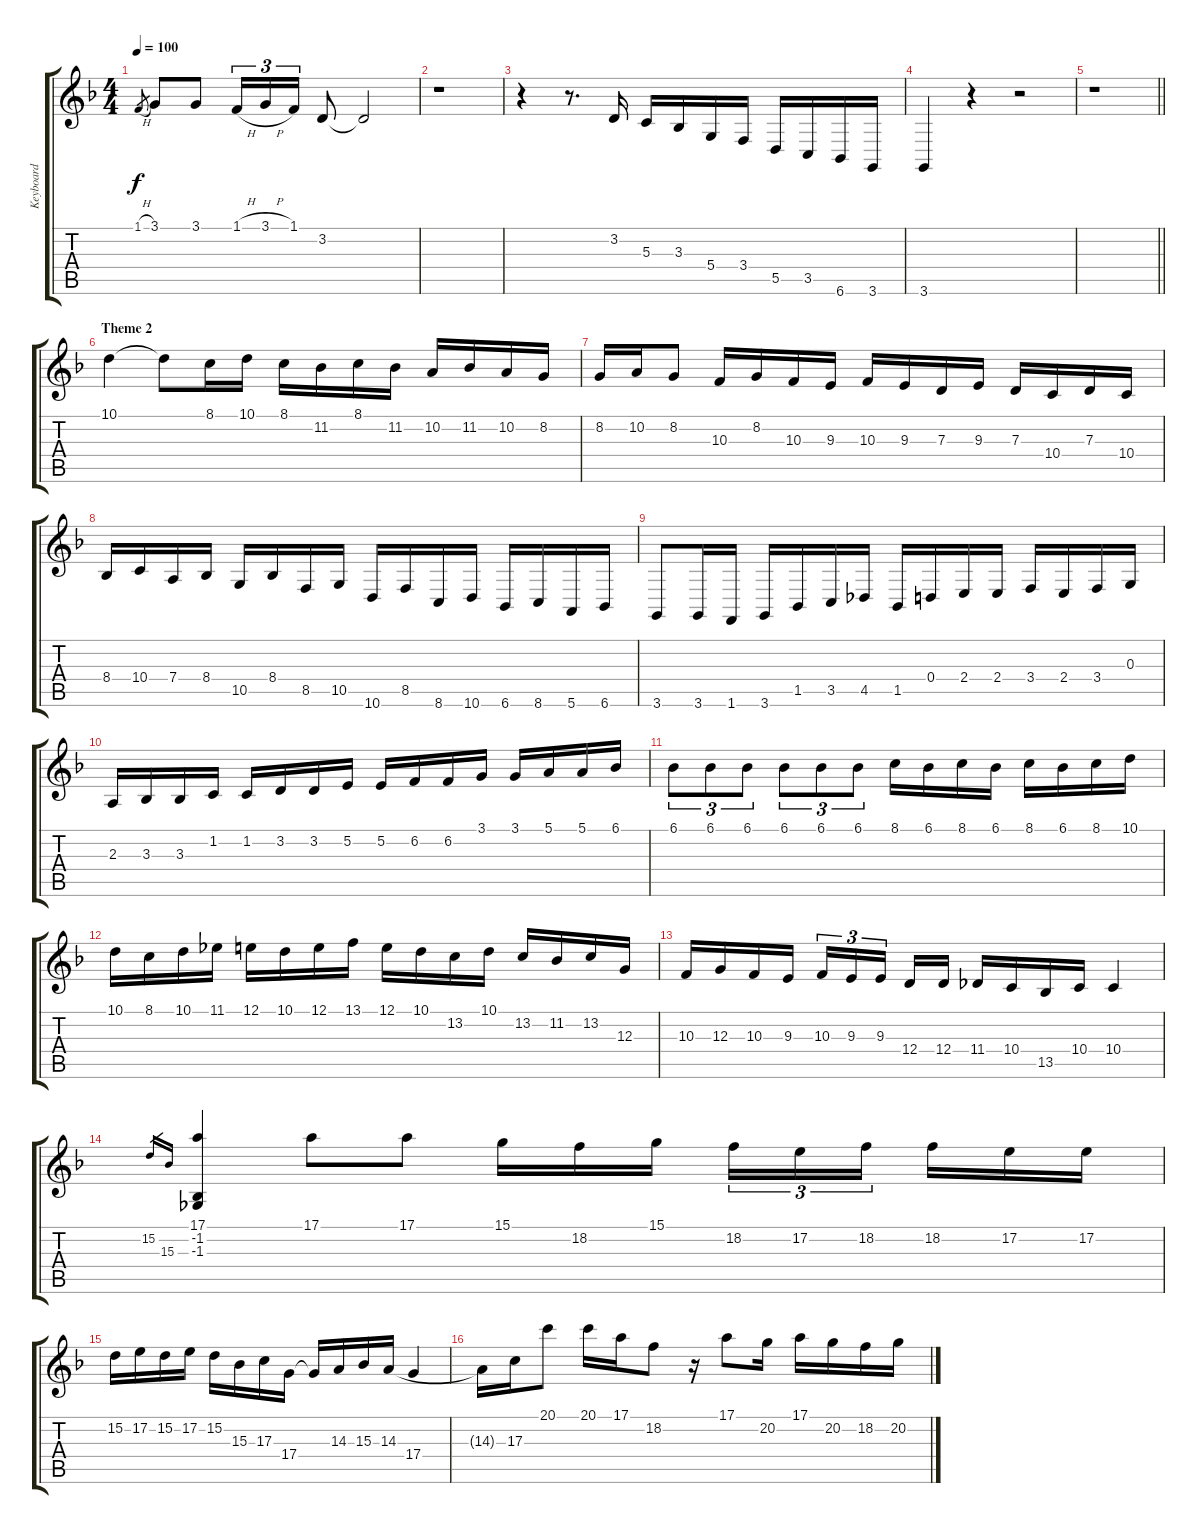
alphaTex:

\track ("Keyboard" "Keyboard") {instrument lead2sawtooth}
\staff {score tabs}
\tuning (E4 B3 G3 D3 A2 E2) {hide}
\ts (4 4)
\tempo 100
\clef g2
\ks f
1.1{h}.8{gr dy f} 3.1.8 3.1.8 1.1{h}.16{tu (3 2)} 3.1{h}.16{tu (3 2)} 1.1.16{tu (3 2)} 3.2.8 3.2{t}.2 |
r.1 |
r.4 r.8{d} 3.2.16 5.3.16 3.3.16 5.4.16 3.4.16 5.5.16 3.5.16 6.6.16 3.6.16 |
3.6.4 r.4 r.2 |
\barLineRight lightlight
r.1 |
\section ("" "Theme 2")
10.1.4 10.1{t}.8 8.1.16 10.1.16 8.1.16 11.2.16 8.1.16 11.2.16 10.2.16 11.2.16 10.2.16 8.2.16 |
8.2.16 10.2.16 8.2.8 10.3.16 8.2.16 10.3.16 9.3.16 10.3.16 9.3.16 7.3.16 9.3.16 7.3.16 10.4.16 7.3.16 10.4.16 |
8.4.16 10.4.16 7.4.16 8.4.16 10.5.16 8.4.16 8.5.16 10.5.16 10.6.16 8.5.16 8.6.16 10.6.16 6.6.16 8.6.16 5.6.16 6.6.16 |
3.6.8 3.6.16 1.6.16 3.6.16 1.5.16 3.5.16 4.5.16 1.5.16 0.4.16 2.4.16 2.4.16 3.4.16 2.4.16 3.4.16 0.3.16 |
2.3.16 3.3.16 3.3.16 1.2.16 1.2.16 3.2.16 3.2.16 5.2.16 5.2.16 6.2.16 6.2.16 3.1.16 3.1.16 5.1.16 5.1.16 6.1.16 |
6.1.8{tu (3 2)} 6.1.8{tu (3 2)} 6.1.8{tu (3 2)} 6.1.8{tu (3 2)} 6.1.8{tu (3 2)} 6.1.8{tu (3 2)} 8.1.16 6.1.16 8.1.16 6.1.16 8.1.16 6.1.16 8.1.16 10.1.16 |
10.1.16 8.1.16 10.1.16 11.1.16 12.1.16 10.1.16 12.1.16 13.1.16 12.1.16 10.1.16 13.2.16 10.1.16 13.2.16 11.2.16 13.2.16 12.3.16 |
10.3.16 12.3.16 10.3.16 9.3.16 10.3.16{tu (3 2)} 9.3.16{tu (3 2)} 9.3.16{tu (3 2)} 12.4.16 12.4.16 11.4.16 10.4.16 13.5.16 10.4.16 10.4.4 |
15.2.16{gr} 15.3.16{gr} (17.1 -1.2 -1.3).4 17.1.8 17.1.8 15.1.16 18.2.16 15.1.16 18.2.16{tu (3 2)} 17.2.16{tu (3 2)} 18.2.16{tu (3 2)} 18.2.16 17.2.16 17.2.16 |
15.2.16 17.2.16 15.2.16 17.2.16 15.2.16 15.3.16 17.3.16 17.4.16 17.4{t}.16 14.3.16 15.3.16 14.3.16 17.4.4 |
14.3{t}.16 17.3.16 20.1.8 20.1.16 17.1.16 18.2.8 r.16 17.1.8 20.2.16 17.1.16 20.2.16 18.2.16 20.2.16
